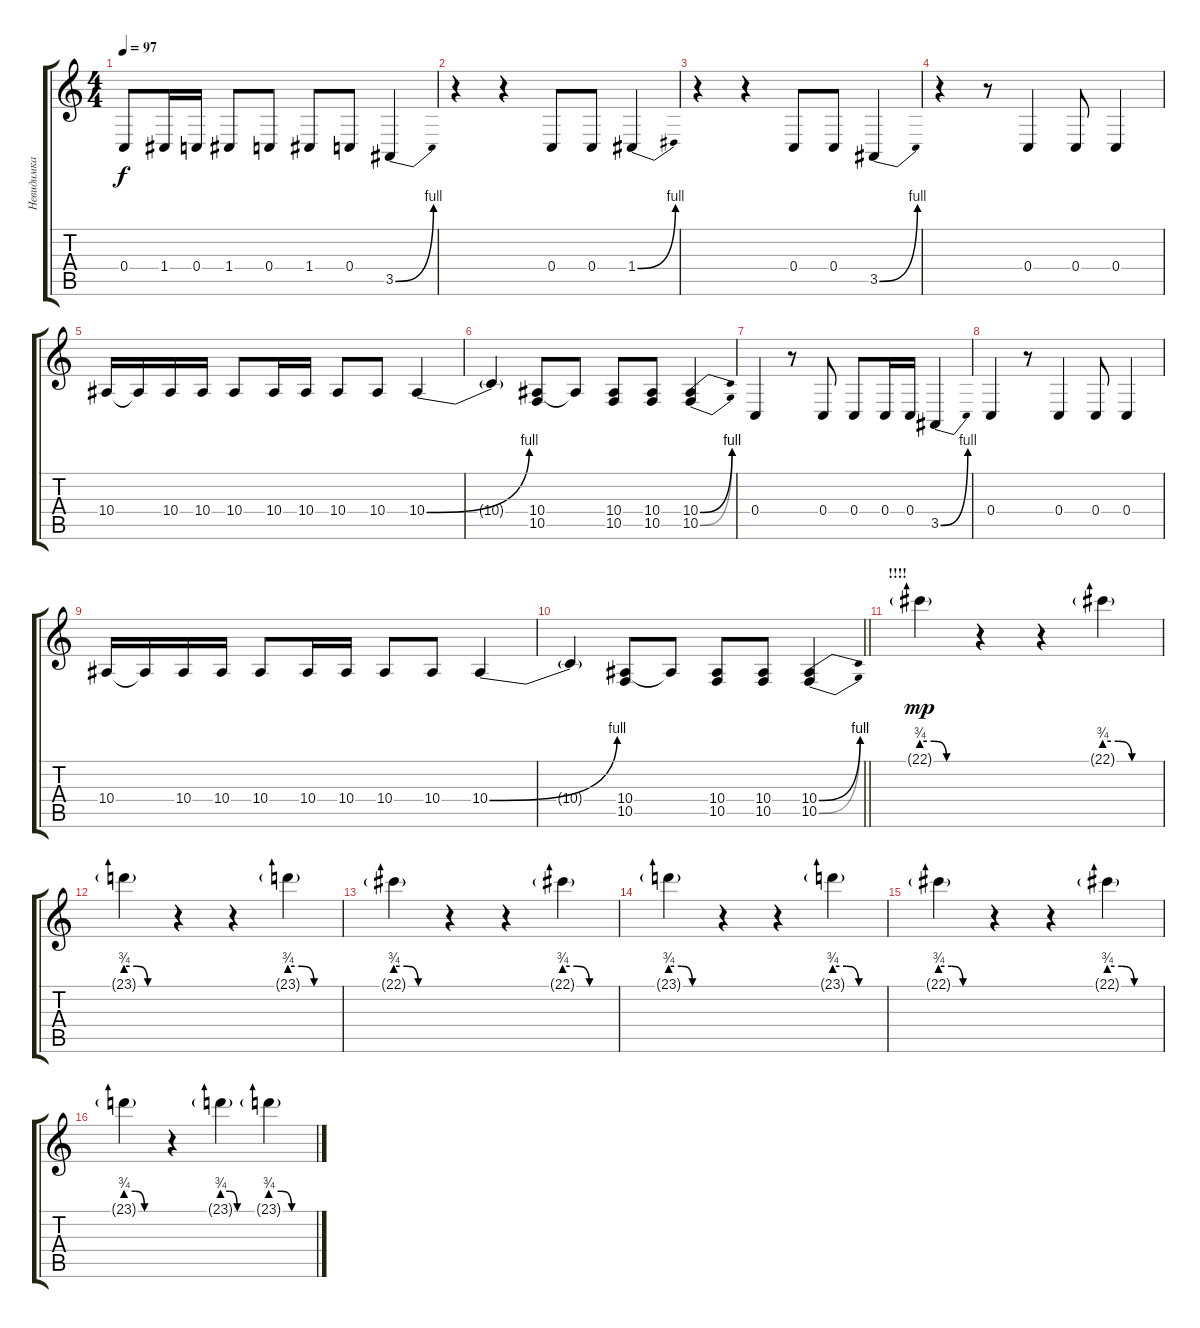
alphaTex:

\track ("Невидимка" "Невидимка") {instrument synthstrings1}
\staff {score tabs}
\tuning (D4 A3 F3 C3 G2 C2) {hide}
\ts (4 4)
\tempo 97
\clef g2
\ks c
0.4.8{dy f} 1.4.16 0.4.16 1.4.8 0.4.8 1.4.8 0.4.8 3.5{be (bend 0 0 60 4)}.4 |
r.4 r.4 0.4.8 0.4.8 1.4{be (bend 0 0 60 4)}.4 |
r.4 r.4 0.4.8 0.4.8 3.5{be (bend 0 0 60 4)}.4 |
r.4 r.8 0.4.4 0.4.8 0.4.4 |
10.4.16 10.4{t}.16 10.4.16 10.4.16 10.4.8 10.4.16 10.4.16 10.4.8 10.4.8 10.4{be (bend 0 0 60 4)}.4 |
10.4{t}.4 (10.4 10.5).8 10.4{t}.8 (10.4 10.5).8 (10.4 10.5).8 (10.4{be (bend 0 0 60 4)} 10.5{be (bend 0 0 60 4)}).4 |
0.4.4 r.8 0.4.8 0.4.8 0.4.16 0.4.16 3.5{be (bend 0 0 60 4)}.4 |
0.4.4 r.8 0.4.4 0.4.8 0.4.4 |
10.4.16 10.4{t}.16 10.4.16 10.4.16 10.4.8 10.4.16 10.4.16 10.4.8 10.4.8 10.4{be (bend 0 0 60 4)}.4 |
\barLineRight lightlight
10.4{t}.4 (10.4 10.5).8 10.4{t}.8 (10.4 10.5).8 (10.4 10.5).8 (10.4{be (bend 0 0 60 4)} 10.5{be (bend 0 0 60 4)}).4 |
\section ("" "!!!!")
22.1{be (custom 0 3 15 3 30 0 60 0) g}.4{dy mp} r.4 r.4 22.1{be (custom 0 3 15 3 30 0 60 0) g}.4 |
23.1{be (custom 0 3 15 3 30 0 60 0) g}.4 r.4 r.4 23.1{be (custom 0 3 15 3 30 0 60 0) g}.4 |
22.1{be (custom 0 3 15 3 30 0 60 0) g}.4 r.4 r.4 22.1{be (custom 0 3 15 3 30 0 60 0) g}.4 |
23.1{be (custom 0 3 15 3 30 0 60 0) g}.4 r.4 r.4 23.1{be (custom 0 3 15 3 30 0 60 0) g}.4 |
22.1{be (custom 0 3 15 3 30 0 60 0) g}.4 r.4 r.4 22.1{be (custom 0 3 15 3 30 0 60 0) g}.4 |
23.1{be (custom 0 3 15 3 30 0 60 0) g}.4 r.4 23.1{be (custom 0 3 15 3 30 0 60 0) g}.4 23.1{be (custom 0 3 15 3 30 0 60 0) g}.4
